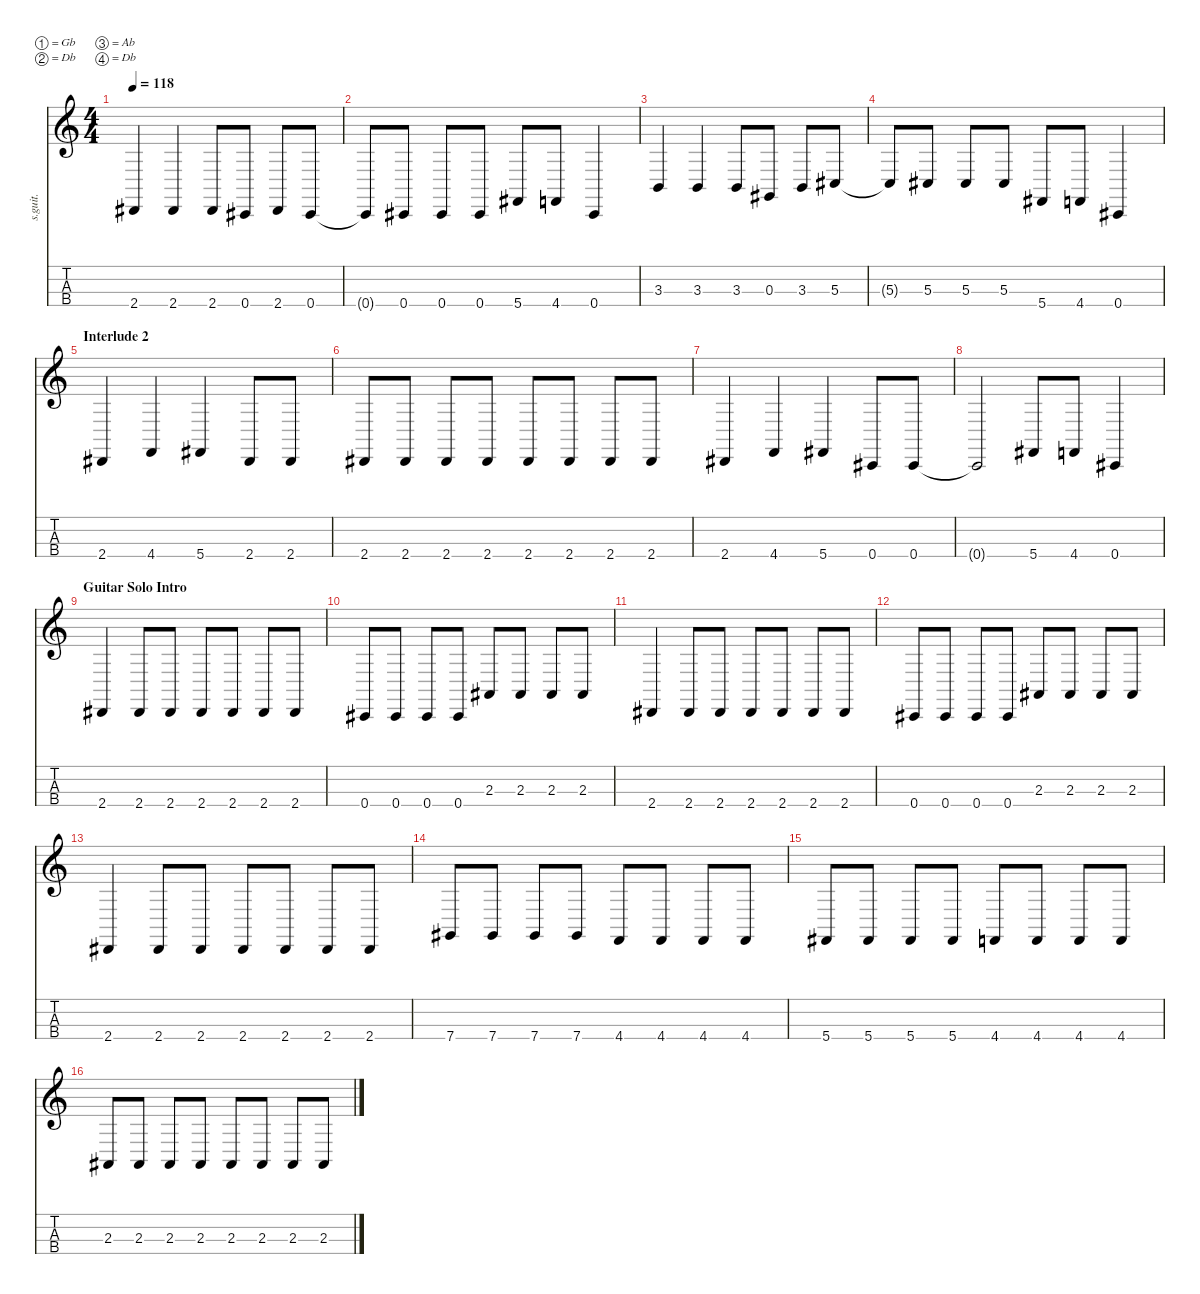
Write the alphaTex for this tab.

\defaultSystemsLayout 4
\hideDynamics
\bracketExtendMode nobrackets
\track ("Bass [Johnny Christ]" "s.guit.") {instrument electricbassfinger}
\staff {score tabs}
\tuning (Gb2 Db2 Ab1 Db1)
\ts (4 4)
\tempo 118
\clef g2
\ks c
2.4{acc #}.4{lyrics (0 "") lyrics (1 "") lyrics (2 "") lyrics (3 "") lyrics (4 "") dy f} 2.4{acc #}.4{lyrics (0 "") lyrics (1 "") lyrics (2 "") lyrics (3 "") lyrics (4 "")} 2.4{acc #}.8{lyrics (0 "") lyrics (1 "") lyrics (2 "") lyrics (3 "") lyrics (4 "")} 0.4{acc #}.8{lyrics (0 "") lyrics (1 "") lyrics (2 "") lyrics (3 "") lyrics (4 "")} 2.4{acc #}.8{lyrics (0 "") lyrics (1 "") lyrics (2 "") lyrics (3 "") lyrics (4 "")} 0.4{acc #}.8{lyrics (0 "") lyrics (1 "") lyrics (2 "") lyrics (3 "") lyrics (4 "")} |
0.4{t acc #}.8{lyrics (0 "") lyrics (1 "") lyrics (2 "") lyrics (3 "") lyrics (4 "")} 0.4{acc #}.8{lyrics (0 "") lyrics (1 "") lyrics (2 "") lyrics (3 "") lyrics (4 "")} 0.4{acc #}.8{lyrics (0 "") lyrics (1 "") lyrics (2 "") lyrics (3 "") lyrics (4 "")} 0.4{acc #}.8{lyrics (0 "") lyrics (1 "") lyrics (2 "") lyrics (3 "") lyrics (4 "")} 5.4{acc #}.8{lyrics (0 "") lyrics (1 "") lyrics (2 "") lyrics (3 "") lyrics (4 "")} 4.4.8{lyrics (0 "") lyrics (1 "") lyrics (2 "") lyrics (3 "") lyrics (4 "")} 0.4{acc #}.4{lyrics (0 "") lyrics (1 "") lyrics (2 "") lyrics (3 "") lyrics (4 "")} |
3.3.4{lyrics (0 "") lyrics (1 "") lyrics (2 "") lyrics (3 "") lyrics (4 "")} 3.3.4{lyrics (0 "") lyrics (1 "") lyrics (2 "") lyrics (3 "") lyrics (4 "")} 3.3.8{lyrics (0 "") lyrics (1 "") lyrics (2 "") lyrics (3 "") lyrics (4 "")} 0.3{acc #}.8{lyrics (0 "") lyrics (1 "") lyrics (2 "") lyrics (3 "") lyrics (4 "")} 3.3.8{lyrics (0 "") lyrics (1 "") lyrics (2 "") lyrics (3 "") lyrics (4 "")} 5.3{acc #}.8{lyrics (0 "") lyrics (1 "") lyrics (2 "") lyrics (3 "") lyrics (4 "")} |
5.3{t acc #}.8{lyrics (0 "") lyrics (1 "") lyrics (2 "") lyrics (3 "") lyrics (4 "")} 5.3{acc #}.8{lyrics (0 "") lyrics (1 "") lyrics (2 "") lyrics (3 "") lyrics (4 "")} 5.3{acc #}.8{lyrics (0 "") lyrics (1 "") lyrics (2 "") lyrics (3 "") lyrics (4 "")} 5.3{acc #}.8{lyrics (0 "") lyrics (1 "") lyrics (2 "") lyrics (3 "") lyrics (4 "")} 5.4{acc #}.8{lyrics (0 "") lyrics (1 "") lyrics (2 "") lyrics (3 "") lyrics (4 "")} 4.4.8{lyrics (0 "") lyrics (1 "") lyrics (2 "") lyrics (3 "") lyrics (4 "")} 0.4{acc #}.4{lyrics (0 "") lyrics (1 "") lyrics (2 "") lyrics (3 "") lyrics (4 "")} |
\section ("" "Interlude 2")
2.4{acc #}.4{lyrics (0 "") lyrics (1 "") lyrics (2 "") lyrics (3 "") lyrics (4 "")} 4.4.4{lyrics (0 "") lyrics (1 "") lyrics (2 "") lyrics (3 "") lyrics (4 "")} 5.4{acc #}.4{lyrics (0 "") lyrics (1 "") lyrics (2 "") lyrics (3 "") lyrics (4 "")} 2.4{acc #}.8{lyrics (0 "") lyrics (1 "") lyrics (2 "") lyrics (3 "") lyrics (4 "")} 2.4{acc #}.8{lyrics (0 "") lyrics (1 "") lyrics (2 "") lyrics (3 "") lyrics (4 "")} |
2.4{acc #}.8{lyrics (0 "") lyrics (1 "") lyrics (2 "") lyrics (3 "") lyrics (4 "")} 2.4{acc #}.8{lyrics (0 "") lyrics (1 "") lyrics (2 "") lyrics (3 "") lyrics (4 "")} 2.4{acc #}.8{lyrics (0 "") lyrics (1 "") lyrics (2 "") lyrics (3 "") lyrics (4 "")} 2.4{acc #}.8{lyrics (0 "") lyrics (1 "") lyrics (2 "") lyrics (3 "") lyrics (4 "")} 2.4{acc #}.8{lyrics (0 "") lyrics (1 "") lyrics (2 "") lyrics (3 "") lyrics (4 "")} 2.4{acc #}.8{lyrics (0 "") lyrics (1 "") lyrics (2 "") lyrics (3 "") lyrics (4 "")} 2.4{acc #}.8{lyrics (0 "") lyrics (1 "") lyrics (2 "") lyrics (3 "") lyrics (4 "")} 2.4{acc #}.8{lyrics (0 "") lyrics (1 "") lyrics (2 "") lyrics (3 "") lyrics (4 "")} |
2.4{acc #}.4{lyrics (0 "") lyrics (1 "") lyrics (2 "") lyrics (3 "") lyrics (4 "")} 4.4.4{lyrics (0 "") lyrics (1 "") lyrics (2 "") lyrics (3 "") lyrics (4 "")} 5.4{acc #}.4{lyrics (0 "") lyrics (1 "") lyrics (2 "") lyrics (3 "") lyrics (4 "")} 0.4{acc #}.8{lyrics (0 "") lyrics (1 "") lyrics (2 "") lyrics (3 "") lyrics (4 "")} 0.4{acc #}.8{lyrics (0 "") lyrics (1 "") lyrics (2 "") lyrics (3 "") lyrics (4 "")} |
0.4{t acc #}.2{lyrics (0 "") lyrics (1 "") lyrics (2 "") lyrics (3 "") lyrics (4 "")} 5.4{acc #}.8{lyrics (0 "") lyrics (1 "") lyrics (2 "") lyrics (3 "") lyrics (4 "")} 4.4.8{lyrics (0 "") lyrics (1 "") lyrics (2 "") lyrics (3 "") lyrics (4 "")} 0.4{acc #}.4{lyrics (0 "") lyrics (1 "") lyrics (2 "") lyrics (3 "") lyrics (4 "")} |
\section ("" "Guitar Solo Intro")
2.4{acc #}.4{lyrics (0 "") lyrics (1 "") lyrics (2 "") lyrics (3 "") lyrics (4 "")} 2.4{acc #}.8{lyrics (0 "") lyrics (1 "") lyrics (2 "") lyrics (3 "") lyrics (4 "")} 2.4{acc #}.8{lyrics (0 "") lyrics (1 "") lyrics (2 "") lyrics (3 "") lyrics (4 "")} 2.4{acc #}.8{lyrics (0 "") lyrics (1 "") lyrics (2 "") lyrics (3 "") lyrics (4 "")} 2.4{acc #}.8{lyrics (0 "") lyrics (1 "") lyrics (2 "") lyrics (3 "") lyrics (4 "")} 2.4{acc #}.8{lyrics (0 "") lyrics (1 "") lyrics (2 "") lyrics (3 "") lyrics (4 "")} 2.4{acc #}.8{lyrics (0 "") lyrics (1 "") lyrics (2 "") lyrics (3 "") lyrics (4 "")} |
0.4{acc #}.8{lyrics (0 "") lyrics (1 "") lyrics (2 "") lyrics (3 "") lyrics (4 "")} 0.4{acc #}.8{lyrics (0 "") lyrics (1 "") lyrics (2 "") lyrics (3 "") lyrics (4 "")} 0.4{acc #}.8{lyrics (0 "") lyrics (1 "") lyrics (2 "") lyrics (3 "") lyrics (4 "")} 0.4{acc #}.8{lyrics (0 "") lyrics (1 "") lyrics (2 "") lyrics (3 "") lyrics (4 "")} 2.3{acc #}.8{lyrics (0 "") lyrics (1 "") lyrics (2 "") lyrics (3 "") lyrics (4 "")} 2.3{acc #}.8{lyrics (0 "") lyrics (1 "") lyrics (2 "") lyrics (3 "") lyrics (4 "")} 2.3{acc #}.8{lyrics (0 "") lyrics (1 "") lyrics (2 "") lyrics (3 "") lyrics (4 "")} 2.3{acc #}.8{lyrics (0 "") lyrics (1 "") lyrics (2 "") lyrics (3 "") lyrics (4 "")} |
2.4{acc #}.4{lyrics (0 "") lyrics (1 "") lyrics (2 "") lyrics (3 "") lyrics (4 "")} 2.4{acc #}.8{lyrics (0 "") lyrics (1 "") lyrics (2 "") lyrics (3 "") lyrics (4 "")} 2.4{acc #}.8{lyrics (0 "") lyrics (1 "") lyrics (2 "") lyrics (3 "") lyrics (4 "")} 2.4{acc #}.8{lyrics (0 "") lyrics (1 "") lyrics (2 "") lyrics (3 "") lyrics (4 "")} 2.4{acc #}.8{lyrics (0 "") lyrics (1 "") lyrics (2 "") lyrics (3 "") lyrics (4 "")} 2.4{acc #}.8{lyrics (0 "") lyrics (1 "") lyrics (2 "") lyrics (3 "") lyrics (4 "")} 2.4{acc #}.8{lyrics (0 "") lyrics (1 "") lyrics (2 "") lyrics (3 "") lyrics (4 "")} |
0.4{acc #}.8{lyrics (0 "") lyrics (1 "") lyrics (2 "") lyrics (3 "") lyrics (4 "")} 0.4{acc #}.8{lyrics (0 "") lyrics (1 "") lyrics (2 "") lyrics (3 "") lyrics (4 "")} 0.4{acc #}.8{lyrics (0 "") lyrics (1 "") lyrics (2 "") lyrics (3 "") lyrics (4 "")} 0.4{acc #}.8{lyrics (0 "") lyrics (1 "") lyrics (2 "") lyrics (3 "") lyrics (4 "")} 2.3{acc #}.8{lyrics (0 "") lyrics (1 "") lyrics (2 "") lyrics (3 "") lyrics (4 "")} 2.3{acc #}.8{lyrics (0 "") lyrics (1 "") lyrics (2 "") lyrics (3 "") lyrics (4 "")} 2.3{acc #}.8{lyrics (0 "") lyrics (1 "") lyrics (2 "") lyrics (3 "") lyrics (4 "")} 2.3{acc #}.8{lyrics (0 "") lyrics (1 "") lyrics (2 "") lyrics (3 "") lyrics (4 "")} |
2.4{acc #}.4{lyrics (0 "") lyrics (1 "") lyrics (2 "") lyrics (3 "") lyrics (4 "")} 2.4{acc #}.8{lyrics (0 "") lyrics (1 "") lyrics (2 "") lyrics (3 "") lyrics (4 "")} 2.4{acc #}.8{lyrics (0 "") lyrics (1 "") lyrics (2 "") lyrics (3 "") lyrics (4 "")} 2.4{acc #}.8{lyrics (0 "") lyrics (1 "") lyrics (2 "") lyrics (3 "") lyrics (4 "")} 2.4{acc #}.8{lyrics (0 "") lyrics (1 "") lyrics (2 "") lyrics (3 "") lyrics (4 "")} 2.4{acc #}.8{lyrics (0 "") lyrics (1 "") lyrics (2 "") lyrics (3 "") lyrics (4 "")} 2.4{acc #}.8{lyrics (0 "") lyrics (1 "") lyrics (2 "") lyrics (3 "") lyrics (4 "")} |
7.4{acc #}.8{lyrics (0 "") lyrics (1 "") lyrics (2 "") lyrics (3 "") lyrics (4 "")} 7.4{acc #}.8{lyrics (0 "") lyrics (1 "") lyrics (2 "") lyrics (3 "") lyrics (4 "")} 7.4{acc #}.8{lyrics (0 "") lyrics (1 "") lyrics (2 "") lyrics (3 "") lyrics (4 "")} 7.4{acc #}.8{lyrics (0 "") lyrics (1 "") lyrics (2 "") lyrics (3 "") lyrics (4 "")} 4.4.8{lyrics (0 "") lyrics (1 "") lyrics (2 "") lyrics (3 "") lyrics (4 "")} 4.4.8{lyrics (0 "") lyrics (1 "") lyrics (2 "") lyrics (3 "") lyrics (4 "")} 4.4.8{lyrics (0 "") lyrics (1 "") lyrics (2 "") lyrics (3 "") lyrics (4 "")} 4.4.8{lyrics (0 "") lyrics (1 "") lyrics (2 "") lyrics (3 "") lyrics (4 "")} |
5.4{acc #}.8{lyrics (0 "") lyrics (1 "") lyrics (2 "") lyrics (3 "") lyrics (4 "")} 5.4{acc #}.8{lyrics (0 "") lyrics (1 "") lyrics (2 "") lyrics (3 "") lyrics (4 "")} 5.4{acc #}.8{lyrics (0 "") lyrics (1 "") lyrics (2 "") lyrics (3 "") lyrics (4 "")} 5.4{acc #}.8{lyrics (0 "") lyrics (1 "") lyrics (2 "") lyrics (3 "") lyrics (4 "")} 4.4.8{lyrics (0 "") lyrics (1 "") lyrics (2 "") lyrics (3 "") lyrics (4 "")} 4.4.8{lyrics (0 "") lyrics (1 "") lyrics (2 "") lyrics (3 "") lyrics (4 "")} 4.4.8{lyrics (0 "") lyrics (1 "") lyrics (2 "") lyrics (3 "") lyrics (4 "")} 4.4.8{lyrics (0 "") lyrics (1 "") lyrics (2 "") lyrics (3 "") lyrics (4 "")} |
2.3{acc #}.8{lyrics (0 "") lyrics (1 "") lyrics (2 "") lyrics (3 "") lyrics (4 "")} 2.3{acc #}.8{lyrics (0 "") lyrics (1 "") lyrics (2 "") lyrics (3 "") lyrics (4 "")} 2.3{acc #}.8{lyrics (0 "") lyrics (1 "") lyrics (2 "") lyrics (3 "") lyrics (4 "")} 2.3{acc #}.8{lyrics (0 "") lyrics (1 "") lyrics (2 "") lyrics (3 "") lyrics (4 "")} 2.3{acc #}.8{lyrics (0 "") lyrics (1 "") lyrics (2 "") lyrics (3 "") lyrics (4 "")} 2.3{acc #}.8{lyrics (0 "") lyrics (1 "") lyrics (2 "") lyrics (3 "") lyrics (4 "")} 2.3{acc #}.8{lyrics (0 "") lyrics (1 "") lyrics (2 "") lyrics (3 "") lyrics (4 "")} 2.3{acc #}.8{lyrics (0 "") lyrics (1 "") lyrics (2 "") lyrics (3 "") lyrics (4 "")}
